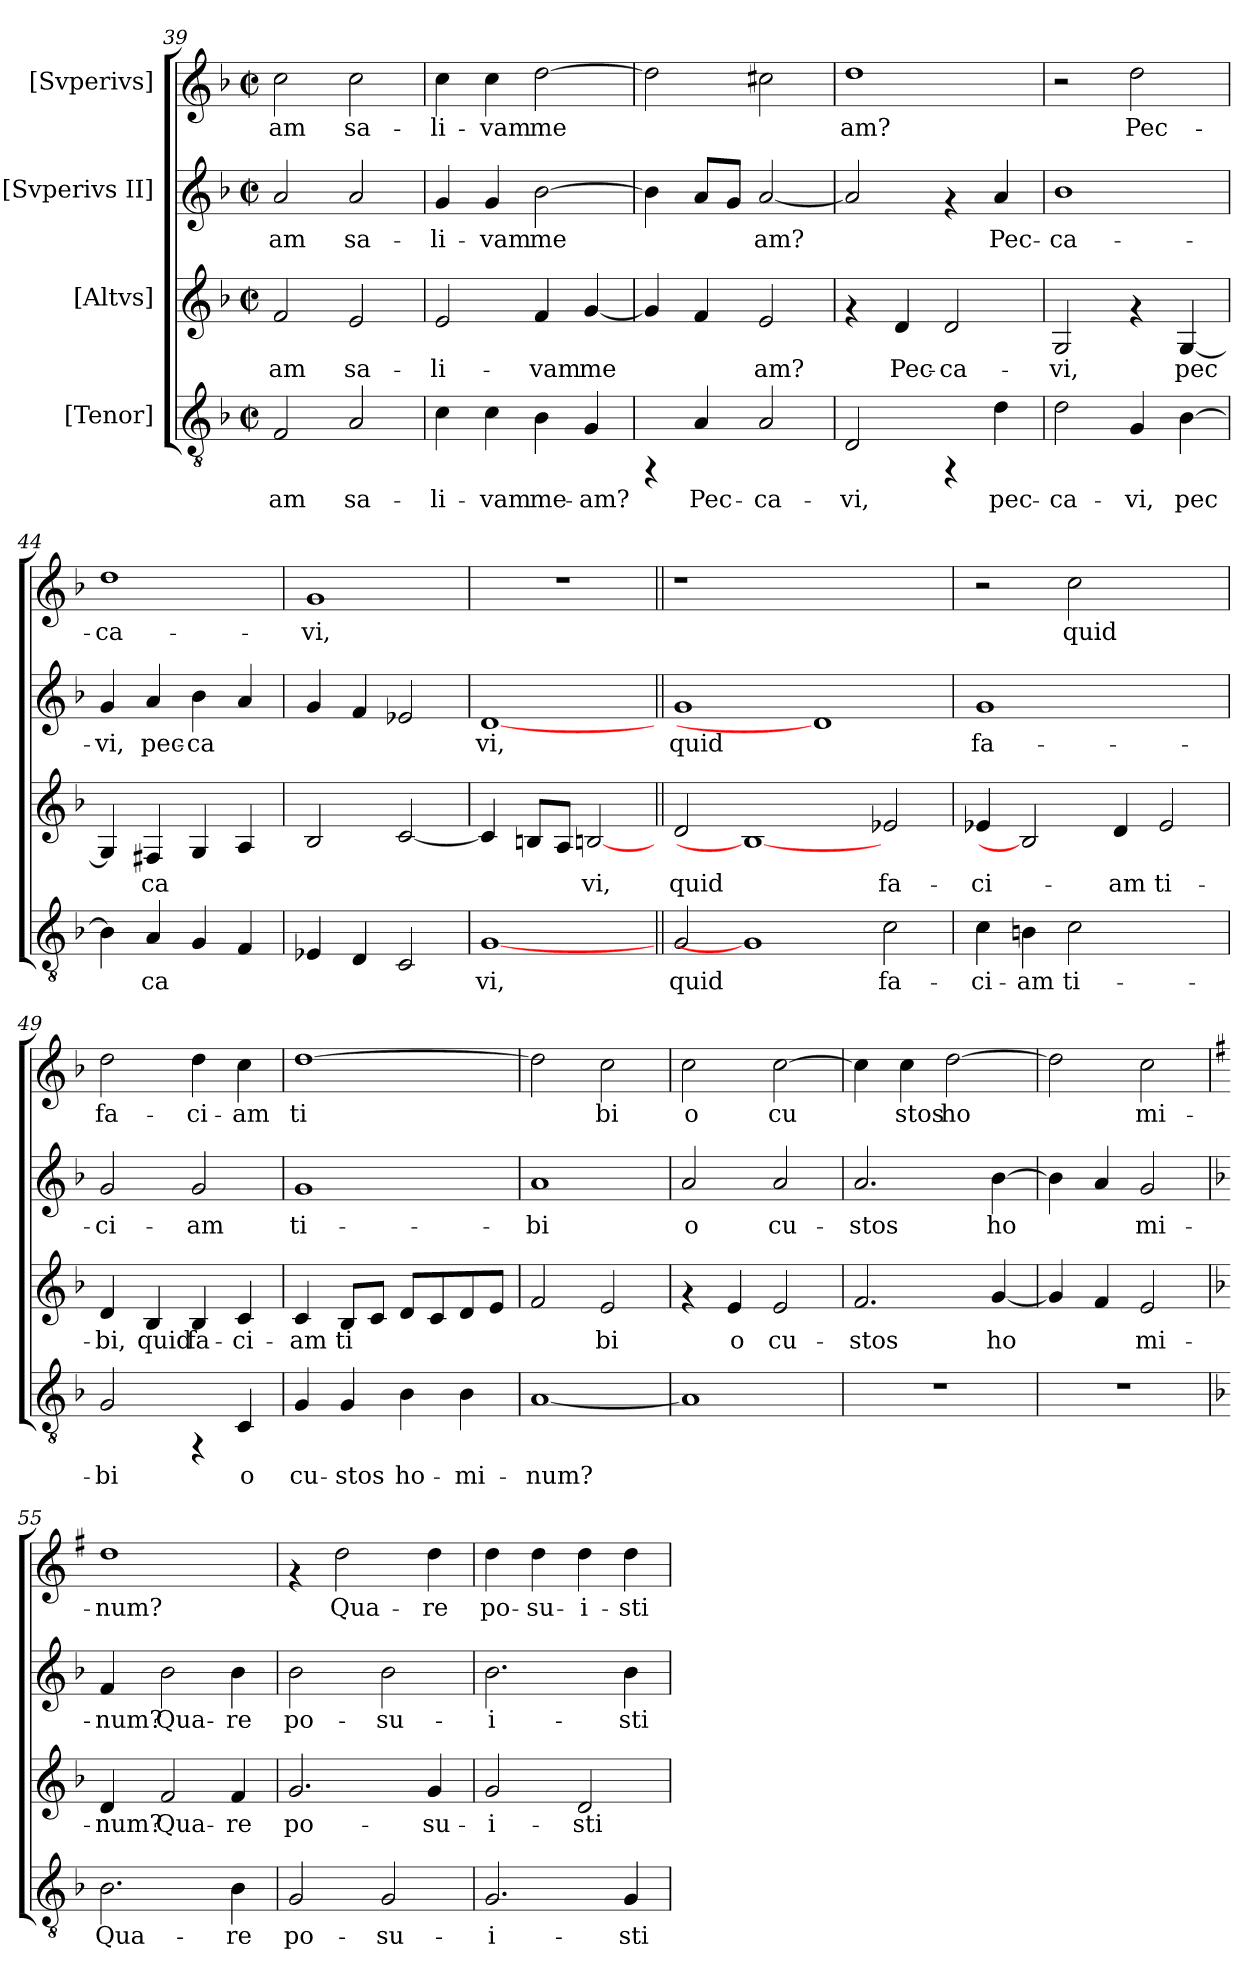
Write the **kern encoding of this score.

**kern	**text	**kern	**text	**kern	**text	**kern	**text
*part4	*part4	*part3	*part3	*part2	*part2	*part1	*part1
*staff4	*staff4	*staff3	*staff3	*staff2	*staff2	*staff1	*staff1
*I"[Tenor]	*	*I"[Altvs]	*	*I"[Svperivs II]	*	*I"[Svperivs]	*
!!LO:PB:g=z
*clefGv2	*	*clefG2	*	*clefG2	*	*clefG2	*
*k[b-]	*	*k[b-]	*	*k[b-]	*	*k[b-]	*
*F:	*	*F:	*	*F:	*	*F:	*
*M2/2	*	*M2/2	*	*M2/2	*	*M2/2	*
*met(c|)	*	*met(c|)	*	*met(c|)	*	*met(c|)	*
=39	=39	=39	=39	=39	=39	=39	=39
!	!LO:LY:b:cj	!	!LO:LY:b:cj	!	!LO:LY:b:cj	!	!LO:LY:b:cj
2F/	-am	2f/	-am	2a/	-am	2cc\	-am
!	!LO:LY:b:cj	!	!LO:LY:b:cj	!	!LO:LY:b:cj	!	!LO:LY:b:cj
2A/	sa-	2e/	sa-	2a/	sa-	2cc\	sa-
=40	=40	=40	=40	=40	=40	=40	=40
!	!LO:LY:b:cj	!	!LO:LY:b:cj	!	!LO:LY:b:cj	!	!LO:LY:b:cj
4c\	-li-	2e/	-li-	4g/	-li-	4cc\	-li-
!	!LO:LY:b:cj	!	!	!	!LO:LY:b:cj	!	!LO:LY:b:cj
4c\	-vam	.	.	4g/	-vam	4cc\	-vam
!	!LO:LY:b:cj	!	!LO:LY:b:cj	!	!LO:LY:b:cj	!	!LO:LY:b:cj
4B-\	me-	4f/	-vam	[>2b-\	me-	[>2dd\	me-
!	!LO:LY:b:cj	!	!LO:LY:b:cj	!	!	!	!
4G/	-am?	[<4g/	me-	.	.	.	.
=41	=41	=41	=41	=41	=41	=41	=41
!	!	!	!LO:LY:b:cj	!	!LO:LY:b:cj	!	!LO:LY:b:cj
4rFF	.	4g/]	--	4b-\]	--	2dd\]	--
!	!LO:LY:b:cj	!	!LO:LY:b:cj	!	!LO:LY:b:cj	!	!
4A/	Pec-	4f/	--	8a/L	--	.	.
!	!	!	!	!	!LO:LY:b:cj	!	!
.	.	.	.	8g/J	--	.	.
!	!LO:LY:b:cj	!	!LO:LY:b:cj	!	!LO:LY:b:cj	!	!LO:LY:b:cj
2A/	-ca-	2e/	-am?	[<2a/	-am?	2cc#\	--
=42	=42	=42	=42	=42	=42	=42	=42
!	!LO:LY:b:cj	!	!	!	!LO:LY:b:cj	!	!LO:LY:b:cj
2D/	-vi,	4rf	.	2a/]	.	1dd	-am?
!	!	!	!LO:LY:b:cj	!	!	!	!
.	.	4d/	Pec-	.	.	.	.
!	!	!	!LO:LY:b:cj	!	!	!	!
4rFF	.	2d/	-ca-	4rf	.	.	.
!	!LO:LY:b:cj	!	!	!	!LO:LY:b:cj	!	!
4d\	pec-	.	.	4a/	Pec-	.	.
=43	=43	=43	=43	=43	=43	=43	=43
!	!LO:LY:b:cj	!	!LO:LY:b:cj	!	!LO:LY:b:cj	!	!
2d\	-ca-	2G/	-vi,	1b-	-ca-	2r	.
!	!LO:LY:b:cj	!	!	!	!	!	!LO:LY:b:cj
4G/	-vi,	4rf	.	.	.	2dd\	Pec-
!	!LO:LY:b:cj	!	!LO:LY:b:cj	!	!	!	!
[>4B-\	pec-	[<4G/	pec-	.	.	.	.
=44	=44	=44	=44	=44	=44	=44	=44
!	!LO:LY:b:cj	!	!LO:LY:b:cj	!	!LO:LY:b:cj	!	!LO:LY:b:cj
4B-\]	--	4G/]	--	4g/	-vi,	1dd	-ca-
!	!LO:LY:b:cj	!	!LO:LY:b:cj	!	!LO:LY:b:cj	!	!
4A/	-ca-	4F#/	-ca-	4a/	pec-	.	.
!	!LO:LY:b:cj	!	!LO:LY:b:cj	!	!LO:LY:b:cj	!	!
4G/	--	4G/	--	4b-\	-ca-	.	.
!	!LO:LY:b:cj	!	!LO:LY:b:cj	!	!LO:LY:b:cj	!	!
4F/	--	4A/	--	4a/	--	.	.
=45	=45	=45	=45	=45	=45	=45	=45
!	!LO:LY:b:cj	!	!LO:LY:b:cj	!	!LO:LY:b:cj	!	!LO:LY:b:cj
4E-X/	--	2B-/	--	4g/	--	1g	-vi,
!	!LO:LY:b:cj	!	!	!	!LO:LY:b:cj	!	!
4D/	--	.	.	4f/	--	.	.
!	!LO:LY:b:cj	!	!LO:LY:b:cj	!	!LO:LY:b:cj	!	!
2C/	--	[<2c/	--	2e-X/	--	.	.
!!LO:LB:g=z
=46	=46	=46	=46	=46	=46	=46	=46
!	!LO:LY:b:cj	!	!LO:LY:b:cj	!	!LO:LY:b:cj	!	!
[1G	-vi,	4c/]	--	[1d	-vi,	1r	.
!	!	!	!LO:LY:b:cj	!	!	!	!
.	.	8B/L	--	.	.	.	.
!	!	!	!LO:LY:b:cj	!	!	!	!
.	.	8A/J	--	.	.	.	.
!	!	!	!LO:LY:b:cj	!	!	!	!
.	.	[2Bn	-vi,	.	.	.	.
=47||	=47||	=47||	=47||	=47||	=47||	=47||	=47||
!	!LO:LY:b:cj	!	!LO:LY:b:cj	!	!LO:LY:b:cj	!	!
2G/	quid	2d/	quid	1g	quid	1r	.
1G]	.	1B_	.	.	.	.	.
.	.	.	.	1d]	.	1ryy	.
!	!LO:LY:b:cj	!	!LO:LY:b:cj	!	!	!	!
2c\	fa-	2e-/	fa-	.	.	.	.
=48	=48	=48	=48	=48	=48	=48	=48
!	!LO:LY:b:cj	!	!LO:LY:b:cj	!	!LO:LY:b:cj	!	!
4c\	-ci-	4e-/	-ci-	1g	fa-	2r	.
!	!LO:LY:b:cj	!	!	!	!	!	!
4B\	-am	2B]	.	.	.	.	.
!	!LO:LY:b:cj	!	!	!	!	!	!LO:LY:b:cj
2c\	ti-	.	.	.	.	2cc\	quid
!	!	!	!LO:LY:b:cj	!	!	!	!
.	.	4d/	-am	.	.	.	.
!	!	!	!LO:LY:b:cj	!	!	!	!
2ryy	.	2e-/	ti-	2ryy	.	2ryy	.
=49	=49	=49	=49	=49	=49	=49	=49
!	!LO:LY:b:cj	!	!LO:LY:b:cj	!	!LO:LY:b:cj	!	!LO:LY:b:cj
2G/	-bi	4d/	-bi,	2g/	-ci-	2dd\	fa-
!	!	!	!LO:LY:b:cj	!	!	!	!
.	.	4B-/	quid	.	.	.	.
!	!	!	!LO:LY:b:cj	!	!LO:LY:b:cj	!	!LO:LY:b:cj
4rFF	.	4B-/	fa-	2g/	-am	4dd\	-ci-
!	!LO:LY:b:cj	!	!LO:LY:b:cj	!	!	!	!LO:LY:b:cj
4C/	o	4c/	-ci-	.	.	4cc\	-am
=50	=50	=50	=50	=50	=50	=50	=50
!	!LO:LY:b:cj	!	!LO:LY:b:cj	!	!LO:LY:b:cj	!	!LO:LY:b:cj
4G/	cu-	4c/	-am	1g	ti-	[>1dd	ti-
!	!LO:LY:b:cj	!	!LO:LY:b:cj	!	!	!	!
4G/	-stos	8B-/L	ti-	.	.	.	.
!	!	!	!LO:LY:b:cj	!	!	!	!
.	.	8c/J	--	.	.	.	.
!	!LO:LY:b:cj	!	!LO:LY:b:cj	!	!	!	!
4B-\	ho-	8d/L	--	.	.	.	.
!	!	!	!LO:LY:b:cj	!	!	!	!
.	.	8c/	--	.	.	.	.
!	!LO:LY:b:cj	!	!LO:LY:b:cj	!	!	!	!
4B-\	-mi-	8d/	--	.	.	.	.
!	!	!	!LO:LY:b:cj	!	!	!	!
.	.	8e/J	--	.	.	.	.
=51	=51	=51	=51	=51	=51	=51	=51
!	!LO:LY:b:cj	!	!LO:LY:b:cj	!	!LO:LY:b:cj	!	!LO:LY:b:cj
[<1A	-num?	2f/	--	1a	-bi	2dd\]	--
!	!	!	!LO:LY:b:cj	!	!	!	!LO:LY:b:cj
.	.	2e/	-bi	.	.	2cc\	-bi
!!LO:PB:g=z
=52	=52	=52	=52	=52	=52	=52	=52
!	!LO:LY:b:cj	!	!	!	!LO:LY:b:cj	!	!LO:LY:b:cj
1A]	.	4rf	.	2a/	o	2cc\	o
!	!	!	!LO:LY:b:cj	!	!	!	!
.	.	4e/	o	.	.	.	.
!	!	!	!LO:LY:b:cj	!	!LO:LY:b:cj	!	!LO:LY:b:cj
.	.	2e/	cu-	2a/	cu-	[>2cc\	cu-
=53	=53	=53	=53	=53	=53	=53	=53
!	!	!	!LO:LY:b:cj	!	!LO:LY:b:cj	!	!LO:LY:b:cj
1r	.	2.f/	-stos	2.a/	-stos	4cc\]	--
!	!	!	!	!	!	!	!LO:LY:b:cj
.	.	.	.	.	.	4cc\	-stos
!	!	!	!	!	!	!	!LO:LY:b:cj
.	.	.	.	.	.	[>2dd\	ho-
!	!	!	!LO:LY:b:cj	!	!LO:LY:b:cj	!	!
.	.	[<4g/	ho-	[>4b-\	ho-	.	.
=54	=54	=54	=54	=54	=54	=54	=54
!	!	!	!LO:LY:b:cj	!	!LO:LY:b:cj	!	!LO:LY:b:cj
1r	.	4g/]	--	4b-\]	--	2dd\]	--
!	!	!	!LO:LY:b:cj	!	!LO:LY:b:cj	!	!
.	.	4f/	--	4a/	--	.	.
!	!	!	!LO:LY:b:cj	!	!LO:LY:b:cj	!	!LO:LY:b:cj
.	.	2e/	-mi-	2g/	-mi-	2cc\	-mi-
=55	=55	=55	=55	=55	=55	=55	=55
*	*	*	*	*	*	*k[f#]	*
*	*	*	*	*	*	*G:	*
!	!LO:LY:b:cj	!	!LO:LY:b:cj	!	!LO:LY:b:cj	!	!LO:LY:b:cj
2.B-\	Qua-	4d/	-num?	4f/	-num?	1dd	-num?
!	!	!	!LO:LY:b:cj	!	!LO:LY:b:cj	!	!
.	.	2f/	Qua-	2b-\	Qua-	.	.
!	!LO:LY:b:cj	!	!LO:LY:b:cj	!	!LO:LY:b:cj	!	!
4B-\	-re	4f/	-re	4b-\	-re	.	.
=56	=56	=56	=56	=56	=56	=56	=56
!	!LO:LY:b:cj	!	!LO:LY:b:cj	!	!LO:LY:b:cj	!	!
2G/	po-	2.g/	po-	2b-\	po-	4rf	.
!	!	!	!	!	!	!	!LO:LY:b:cj
.	.	.	.	.	.	2dd\	Qua-
!	!LO:LY:b:cj	!	!	!	!LO:LY:b:cj	!	!
2G/	-su-	.	.	2b-\	-su-	.	.
!	!	!	!LO:LY:b:cj	!	!	!	!LO:LY:b:cj
.	.	4g/	-su-	.	.	4dd\	-re
=57	=57	=57	=57	=57	=57	=57	=57
!	!LO:LY:b:cj	!	!LO:LY:b:cj	!	!LO:LY:b:cj	!	!LO:LY:b:cj
2.G/	-i-	2g/	-i-	2.b-\	-i-	4dd\	po-
!	!	!	!	!	!	!	!LO:LY:b:cj
.	.	.	.	.	.	4dd\	-su-
!	!	!	!LO:LY:b:cj	!	!	!	!LO:LY:b:cj
.	.	2d/	-sti	.	.	4dd\	-i-
!	!LO:LY:b:cj	!	!	!	!LO:LY:b:cj	!	!LO:LY:b:cj
4G/	-sti	.	.	4b-\	-sti	4dd\	-sti
=	=	=	=	=	=	=	=
*-	*-	*-	*-	*-	*-	*-	*-
